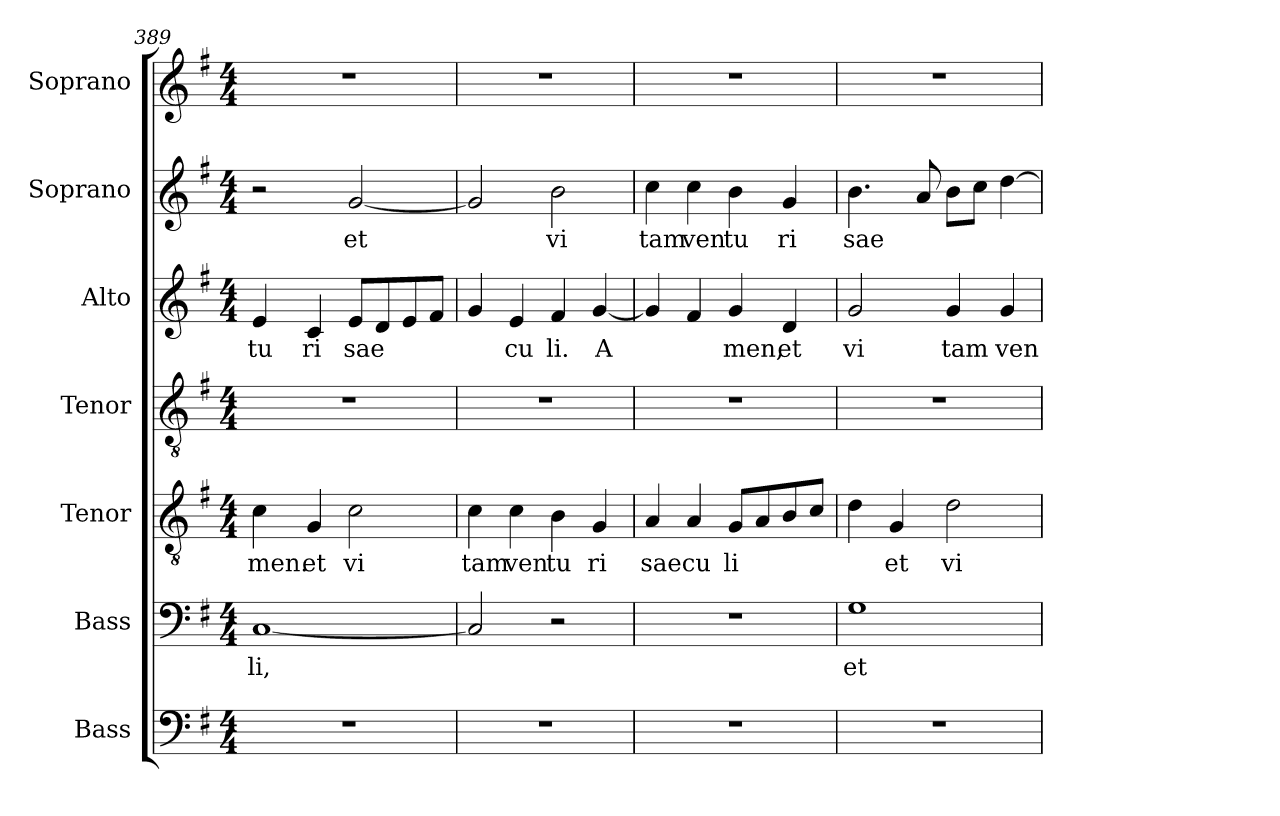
**kern	**kern	**text	**kern	**text	**kern	**kern	**text	**kern	**text	**kern
*part7	*part6	*part6	*part5	*part5	*part4	*part3	*part3	*part2	*part2	*part1
*staff7	*staff6	*staff6	*staff5	*staff5	*staff4	*staff3	*staff3	*staff2	*staff2	*staff1
*I"Bass	*I"Bass	*	*I"Tenor	*	*I"Tenor	*I"Alto	*	*I"Soprano	*	*I"Soprano
*I'B.	*I'B.	*	*I'T.	*	*I'T.	*I'A.	*	*I'S.	*	*I'S.
!!LO:LB:g=z
*clefF4	*clefF4	*	*clefGv2	*	*clefGv2	*clefG2	*	*clefG2	*	*clefG2
*	*	*	*ITrd7c12	*	*ITrd7c12	*	*	*	*	*
*k[f#]	*k[f#]	*	*k[f#]	*	*k[f#]	*k[f#]	*	*k[f#]	*	*k[f#]
*G:	*G:	*	*G:	*	*G:	*G:	*	*G:	*	*G:
*M4/4	*M4/4	*	*M4/4	*	*M4/4	*M4/4	*	*M4/4	*	*M4/4
=389	=389	=389	=389	=389	=389	=389	=389	=389	=389	=389
!	!	!LO:LY:b:color=#000000	!	!	!	!	!	!	!	!
!	!	!	!	!LO:LY:b:color=#000000	!	!	!	!	!	!
!	!	!	!	!	!	!	!LO:LY:b:color=#000000	!	!	!
1r	[1Ci	li,	4Ci\	men.	1r	4ei/	tu	2r	.	1r
!	!	!	!	!LO:LY:b:color=#000000	!	!	!	!	!	!
!	!	!	!	!	!	!	!LO:LY:b:color=#000000	!	!	!
.	.	.	4GGi/	et	.	4ci/	ri	.	.	.
!	!	!	!	!LO:LY:b:color=#000000	!	!	!	!	!	!
!	!	!	!	!	!	!	!LO:LY:b:color=#000000	!	!	!
!	!	!	!	!	!	!	!	!	!LO:LY:b:color=#000000	!
.	.	.	2Ci\	vi	.	8ei/L	sae	[2gi/	et	.
.	.	.	.	.	.	8di/	.	.	.	.
.	.	.	.	.	.	8ei/	.	.	.	.
.	.	.	.	.	.	8f#i/J	.	.	.	.
=390	=390	=390	=390	=390	=390	=390	=390	=390	=390	=390
!	!	!	!	!LO:LY:b:color=#000000	!	!	!	!	!	!
1r	2Ci/]	.	4Ci\	tam	1r	4gi/	.	2gi/]	.	1r
!	!	!	!	!LO:LY:b:color=#000000	!	!	!	!	!	!
!	!	!	!	!	!	!	!LO:LY:b:color=#000000	!	!	!
.	.	.	4Ci\	ven	.	4ei/	cu	.	.	.
!	!	!	!	!LO:LY:b:color=#000000	!	!	!	!	!	!
!	!	!	!	!	!	!	!LO:LY:b:color=#000000	!	!	!
!	!	!	!	!	!	!	!	!	!LO:LY:b:color=#000000	!
.	2r	.	4BBi\	tu	.	4f#i/	li.	2bi\	vi	.
!	!	!	!	!LO:LY:b:color=#000000	!	!	!	!	!	!
!	!	!	!	!	!	!	!LO:LY:b:color=#000000	!	!	!
.	.	.	4GGi/	ri	.	[4gi/	A	.	.	.
=391	=391	=391	=391	=391	=391	=391	=391	=391	=391	=391
!	!	!	!	!LO:LY:b:color=#000000	!	!	!	!	!	!
!	!	!	!	!	!	!	!	!	!LO:LY:b:color=#000000	!
1r	1r	.	4AAi/	sae	1r	4gi/]	.	4cci\	tam	1r
!	!	!	!	!LO:LY:b:color=#000000	!	!	!	!	!	!
!	!	!	!	!	!	!	!	!	!LO:LY:b:color=#000000	!
.	.	.	4AAi/	cu	.	4f#i/	.	4cci\	ven	.
!	!	!	!	!LO:LY:b:color=#000000	!	!	!	!	!	!
!	!	!	!	!	!	!	!LO:LY:b:color=#000000	!	!	!
!	!	!	!	!	!	!	!	!	!LO:LY:b:color=#000000	!
.	.	.	8GGi/L	li	.	4gi/	men,	4bi\	tu	.
.	.	.	8AAi/	.	.	.	.	.	.	.
!	!	!	!	!	!	!	!LO:LY:b:color=#000000	!	!	!
!	!	!	!	!	!	!	!	!	!LO:LY:b:color=#000000	!
.	.	.	8BBi/	.	.	4di/	et	4gi/	ri	.
.	.	.	8Ci/J	.	.	.	.	.	.	.
=392	=392	=392	=392	=392	=392	=392	=392	=392	=392	=392
!	!	!LO:LY:b:color=#000000	!	!	!	!	!	!	!	!
!	!	!	!	!	!	!	!LO:LY:b:color=#000000	!	!	!
!	!	!	!	!	!	!	!	!	!LO:LY:b:color=#000000	!
1r	1Gi	et	4Di\	.	1r	2gi/	vi	4.bi\	sae	1r
!	!	!	!	!LO:LY:b:color=#000000	!	!	!	!	!	!
.	.	.	4GGi/	et	.	.	.	.	.	.
.	.	.	.	.	.	.	.	8ai/	.	.
!	!	!	!	!LO:LY:b:color=#000000	!	!	!	!	!	!
!	!	!	!	!	!	!	!LO:LY:b:color=#000000	!	!	!
.	.	.	2Di\	vi	.	4gi/	tam	8bi\L	.	.
.	.	.	.	.	.	.	.	8cci\J	.	.
!	!	!	!	!	!	!	!LO:LY:b:color=#000000	!	!	!
.	.	.	.	.	.	4gi/	ven	[4ddi\	.	.
=	=	=	=	=	=	=	=	=	=	=
*-	*-	*-	*-	*-	*-	*-	*-	*-	*-	*-
